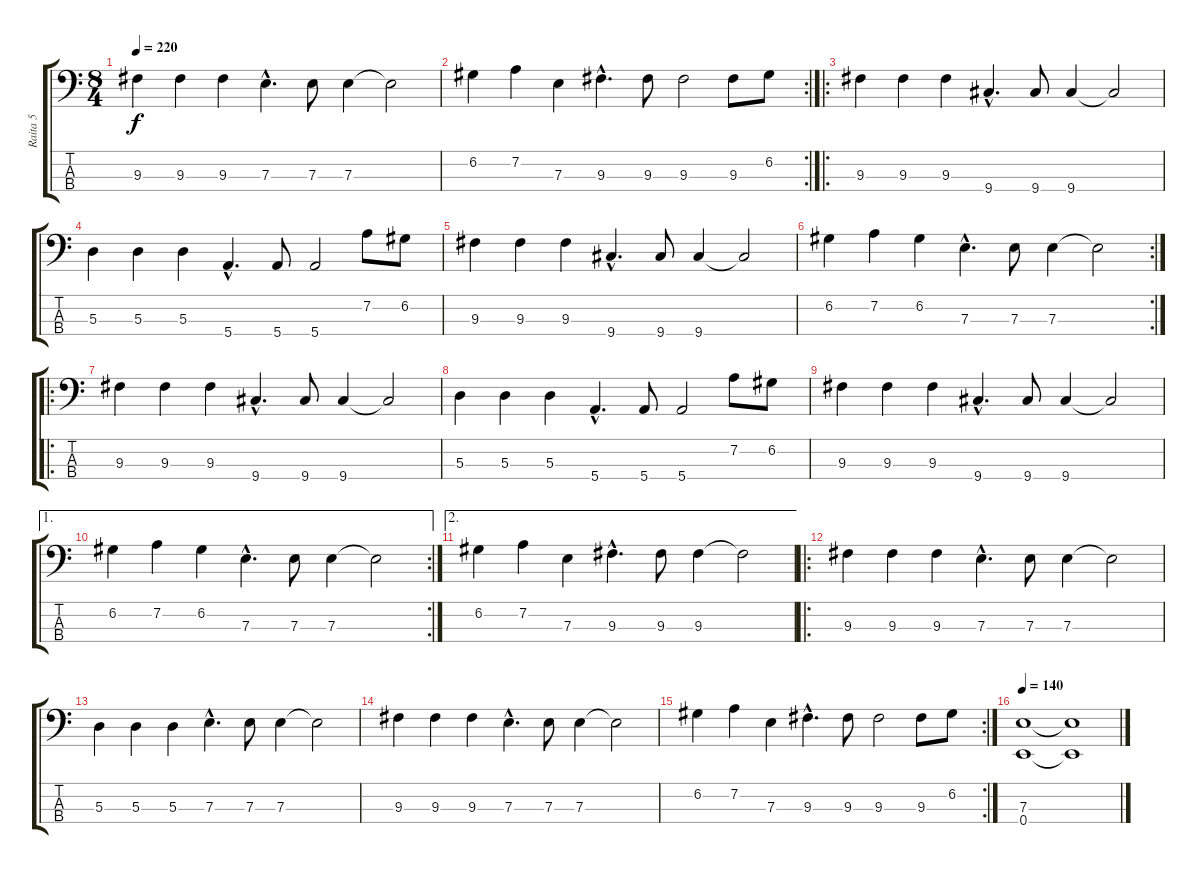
\track ("Raita 5" "Raita 5") {instrument electricbassfinger}
\staff {score tabs}
\tuning (G2 D2 A1 E1) {hide}
\ts (8 4)
\tempo 220
\clef f4
\ks c
9.3.4{dy f} 9.3.4 9.3.4 7.3{hac}.4{d} 7.3.8 7.3.4 7.3{t}.2 |
\rc 2
6.2.4 7.2.4 7.3.4 9.3{hac}.4{d} 9.3.8 9.3.2 9.3.8 6.2.8 |
\ro
9.3.4 9.3.4 9.3.4 9.4{hac}.4{d} 9.4.8 9.4.4 9.4{t}.2 |
5.3.4 5.3.4 5.3.4 5.4{hac}.4{d} 5.4.8 5.4.2 7.2.8 6.2.8 |
9.3.4 9.3.4 9.3.4 9.4{hac}.4{d} 9.4.8 9.4.4 9.4{t}.2 |
\rc 2
6.2.4 7.2.4 6.2.4 7.3{hac}.4{d} 7.3.8 7.3.4 7.3{t}.2 |
\ro
9.3.4 9.3.4 9.3.4 9.4{hac}.4{d} 9.4.8 9.4.4 9.4{t}.2 |
5.3.4 5.3.4 5.3.4 5.4{hac}.4{d} 5.4.8 5.4.2 7.2.8 6.2.8 |
9.3.4 9.3.4 9.3.4 9.4{hac}.4{d} 9.4.8 9.4.4 9.4{t}.2 |
\ae 1
\rc 2
6.2.4 7.2.4 6.2.4 7.3{hac}.4{d} 7.3.8 7.3.4 7.3{t}.2 |
\ae 2
6.2.4 7.2.4 7.3.4 9.3{hac}.4{d} 9.3.8 9.3.4 9.3{t}.2 |
\ro
9.3.4 9.3.4 9.3.4 7.3{hac}.4{d} 7.3.8 7.3.4 7.3{t}.2 |
5.3.4 5.3.4 5.3.4 7.3{hac}.4{d} 7.3.8 7.3.4 7.3{t}.2 |
9.3.4 9.3.4 9.3.4 7.3{hac}.4{d} 7.3.8 7.3.4 7.3{t}.2 |
\rc 2
6.2.4 7.2.4 7.3.4 9.3{hac}.4{d} 9.3.8 9.3.2 9.3.8 6.2.8 |
\tempo 140
(7.3 0.4).1 (7.3{t} 0.4{t}).1
